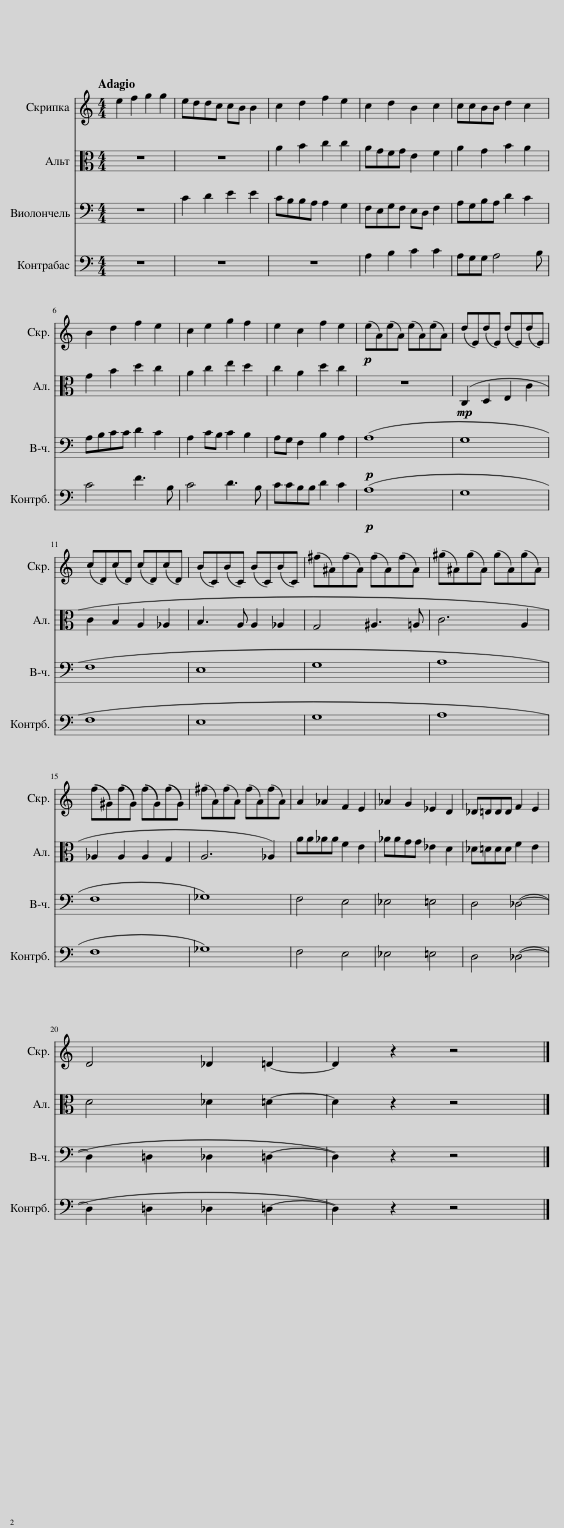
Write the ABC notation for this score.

X:1
%%score 1 2 3 4
L:1/8
Q:1/4=71
M:4/4
I:linebreak $
K:C
V:1 treble
V:2 alto
V:3 bass
V:4 bass transpose=-12
V:1
 e2 f2 g2 g2 | eddc cB B2 | c2 d2 f2 e2 | c2 d2 B2 c2 | ccBB d2 c2 |$ %5
 B2 d2 f2 e2 | c2 e2 g2 f2 | e2 c2 f2 e2 |!p! (eA)(eA) (eA)(eA) | (dE)(dE) (dE)(dE) |$ %10
 (cD)(cD) (cD)(cD) | (BC)(BC) (BC)(BC) | (^f^A)(fA) (fA)(fA) | (^g^A)(gA) (gA)(gA) |$ ((f^G))((fG)) ((fG))((fG)) | %15
 (^fA)(fA) (fA)(fA) | A2 _A2 F2 E2 | _A2 G2 _E2 D2 | _D=DDD F2 E2 |$ D4 _D2 =D2- | %20
 D2 z2 z4 |] %21
V:2
 z8 | z8 | A2 B2 c2 c2 | AGFG E2 F2 | A2 G2 B2 A2 |$ %5
 G2 B2 d2 c2 | A2 c2 e2 d2 | c2 A2 d2 c2 | z8 |!mp! (C,2 D,2 E,2 C2 |$ %10
 C2 B,2 A,2 _A,2 | B,3 A, A,2 _A,2 | G,4 ^A,3 =A, | C6 A,2 |$ _A,2 A,2 A,2 G,2 | %15
 A,6 _A,2) | AA_AA F2 E2 | _AAGG _E2 D2 | _D=DDD F2 E2 |$ D4 _D2 =D2- | %20
 D2 z2 z4 |] %21
V:3
 z8 | C2 D2 E2 E2 | CB,B,A, A,2 G,2 | F,E,G,F, E,D, F,2 | A,G,B,A, D2 C2 |$ %5
 A,B,CC D2 C2 | A,2 CB, C2 B,2 | A,G, F,2 B,2 A,2 |!p! (A,8 | G,8 |$ %10
 F,8 | E,8 | G,8 | A,8 |$ F,8 | %15
 _G,8) | F,4 E,4 | _E,4 =E,4 | D,4 (_D,4- |$ D,2 =D,2 _D,2 =D,2- | %20
 D,2) z2 z4 |] %21
V:4
 z8 | z8 | z8 | A,2 B,2 C2 C2 | A,G,G, A,4 B, |$ %5
 C4 F3 B, | C4 D3 B, | CCB,B, D2 C2 |!p! (A,8 | G,8 |$ %10
 F,8 | E,8 | G,8 | A,8 |$ F,8 | %15
 _G,8) | F,4 E,4 | _E,4 =E,4 | D,4 (_D,4- |$ D,2 =D,2 _D,2 =D,2- | %20
 D,2) z2 z4 |] %21
